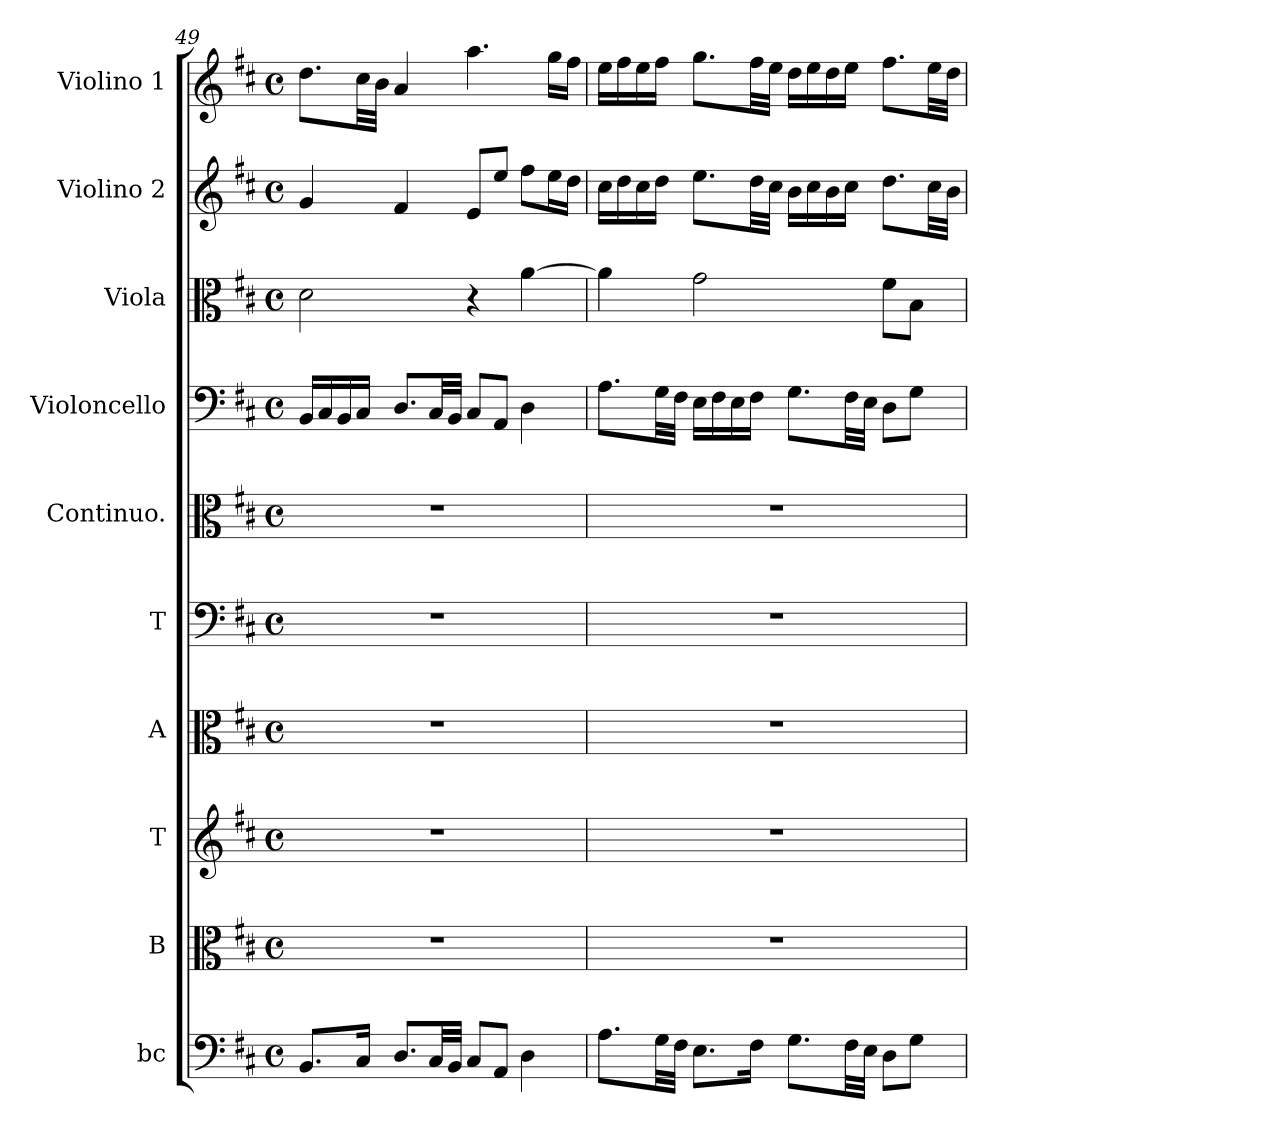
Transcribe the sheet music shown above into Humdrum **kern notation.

**kern	**kern	**kern	**kern	**kern	**kern	**kern	**kern	**kern	**kern
*part10	*part9	*part8	*part7	*part6	*part5	*part4	*part3	*part2	*part1
*staff10	*staff9	*staff8	*staff7	*staff6	*staff5	*staff4	*staff3	*staff2	*staff1
*I"bc	*I"B	*I"T	*I"A	*I"T	*I"Continuo.	*I"Violoncello	*I"Viola	*I"Violino 2	*I"Violino 1
*I'bc	*I'B	*I'T	*I'A	*	*I'C	*I'vlc	*I'vla	*I'vl2	*I'vl1
!!LO:LB:g=z
*clefF4	*clefC3	*clefG2	*clefC3	*clefF4	*clefC3	*clefF4	*clefC3	*clefG2	*clefG2
*k[f#c#]	*k[f#c#]	*k[f#c#]	*k[f#c#]	*k[f#c#]	*k[f#c#]	*k[f#c#]	*k[f#c#]	*k[f#c#]	*k[f#c#]
*D:	*D:	*D:	*D:	*D:	*D:	*D:	*D:	*D:	*D:
*M4/4	*M4/4	*M4/4	*M4/4	*M4/4	*M4/4	*M4/4	*M4/4	*M4/4	*M4/4
*met(c)	*met(c)	*met(c)	*met(c)	*met(c)	*met(c)	*met(c)	*met(c)	*met(c)	*met(c)
=49	=49	=49	=49	=49	=49	=49	=49	=49	=49
8.BB</L	1r	1r	1r	1r	1r	16BB/LL	2d\	4g/	8.dd\L
.	.	.	.	.	.	16C#/	.	.	.
.	.	.	.	.	.	16BB/	.	.	.
16C#/Jk	.	.	.	.	.	16C#/JJ	.	.	32cc#\LL
.	.	.	.	.	.	.	.	.	32b\JJJ
8.D/L	.	.	.	.	.	8.D/L	.	4f#/	4a/
32C#/LL	.	.	.	.	.	32C#/LL	.	.	.
32BB/JJJ	.	.	.	.	.	32BB/JJJ	.	.	.
8C#</L	.	.	.	.	.	8C#/L	4r	8e/L	4.aa\
8AA/J	.	.	.	.	.	8AA/J	.	8ee/J	.
4D\	.	.	.	.	.	4D\	[>4a\	8ff#\L	.
.	.	.	.	.	.	.	.	16ee\L	16gg\LL
.	.	.	.	.	.	.	.	16dd\JJ	16ff#\JJ
=50	=50	=50	=50	=50	=50	=50	=50	=50	=50
8.A\L	1r	1r	1r	1r	1r	8.A\L	4a\]	16cc#\LL	16ee\LL
.	.	.	.	.	.	.	.	16dd\	16ff#\
.	.	.	.	.	.	.	.	16cc#\	16ee\
32G\LL	.	.	.	.	.	32G\LL	.	16dd\JJ	16ff#\JJ
32F#\JJJ	.	.	.	.	.	32F#\JJJ	.	.	.
8.E>\L	.	.	.	.	.	16E\LL	2g\	8.ee\L	8.gg\L
.	.	.	.	.	.	16F#\	.	.	.
.	.	.	.	.	.	16E\	.	.	.
16F#\Jk	.	.	.	.	.	16F#\JJ	.	32dd\LL	32ff#\LL
.	.	.	.	.	.	.	.	32cc#\JJJ	32ee\JJJ
8.G\L	.	.	.	.	.	8.G\L	.	16b\LL	16dd\LL
.	.	.	.	.	.	.	.	16cc#\	16ee\
.	.	.	.	.	.	.	.	16b\	16dd\
32F#\LL	.	.	.	.	.	32F#\LL	.	16cc#\JJ	16ee\JJ
32E\JJJ	.	.	.	.	.	32E\JJJ	.	.	.
8D\L	.	.	.	.	.	8D\L	8f#\L	8.dd\L	8.ff#\L
8G>\J	.	.	.	.	.	8G\J	8B\J	.	.
.	.	.	.	.	.	.	.	32cc#\LL	32ee\LL
.	.	.	.	.	.	.	.	32b\JJJ	32dd\JJJ
=	=	=	=	=	=	=	=	=	=
*-	*-	*-	*-	*-	*-	*-	*-	*-	*-
